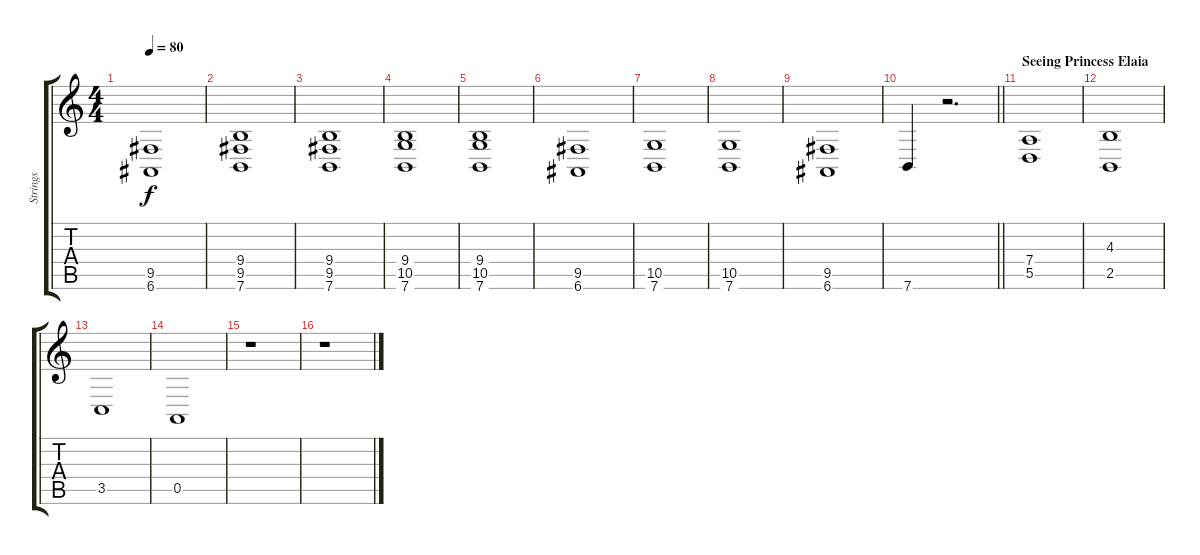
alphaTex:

\track ("Strings" "Strings") {instrument stringensemble2}
\staff {score tabs}
\tuning (E4 B3 G3 D3 A2 E2) {hide}
\ts (4 4)
\tempo 80
\clef g2
\ks c
(9.5 6.6).1{dy f} |
(9.4 9.5 7.6).1 |
(9.4 9.5 7.6).1 |
(9.4 10.5 7.6).1 |
(9.4 10.5 7.6).1 |
(9.5 6.6).1 |
(10.5 7.6).1 |
(10.5 7.6).1 |
(9.5 6.6).1 |
\barLineRight lightlight
7.6.4 r.2{d} |
\section ("" "Seeing Princess Elaia")
(7.4 5.5).1 |
(4.3 2.5).1 |
3.5.1 |
0.5.1 |
r.1 |
r.1
